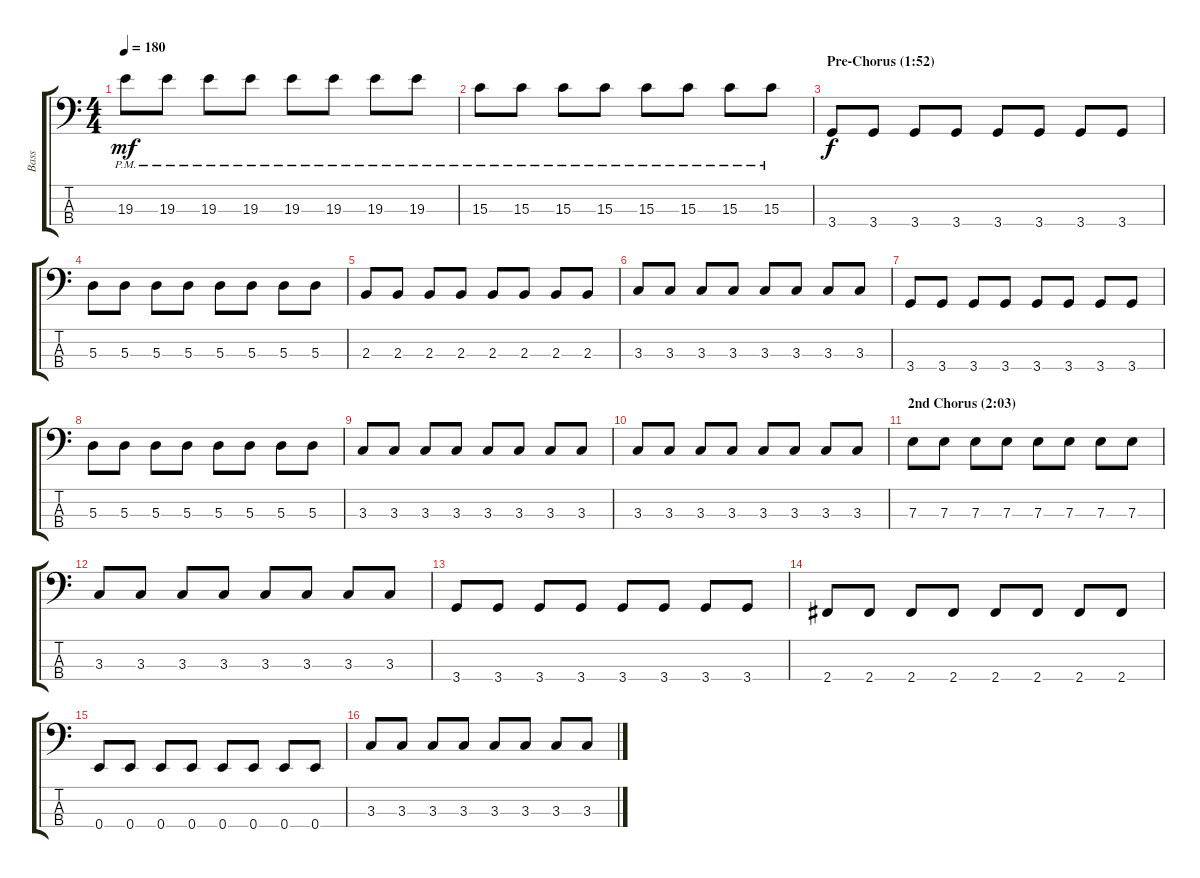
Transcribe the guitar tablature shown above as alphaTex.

\track ("Bass" "Bass") {instrument electricbassfinger}
\staff {score tabs}
\tuning (G2 D2 A1 E1) {hide}
\ts (4 4)
\tempo 180
\clef f4
\ks c
19.3{pm}.8{dy mf} 19.3{pm}.8 19.3{pm}.8 19.3{pm}.8 19.3{pm}.8 19.3{pm}.8 19.3{pm}.8 19.3{pm}.8 |
15.3{pm}.8 15.3{pm}.8 15.3{pm}.8 15.3{pm}.8 15.3{pm}.8 15.3{pm}.8 15.3{pm}.8 15.3{pm}.8 |
\section ("" "Pre-Chorus (1:52)")
3.4.8{dy f} 3.4.8 3.4.8 3.4.8 3.4.8 3.4.8 3.4.8 3.4.8 |
5.3.8 5.3.8 5.3.8 5.3.8 5.3.8 5.3.8 5.3.8 5.3.8 |
2.3.8 2.3.8 2.3.8 2.3.8 2.3.8 2.3.8 2.3.8 2.3.8 |
3.3.8 3.3.8 3.3.8 3.3.8 3.3.8 3.3.8 3.3.8 3.3.8 |
3.4.8 3.4.8 3.4.8 3.4.8 3.4.8 3.4.8 3.4.8 3.4.8 |
5.3.8 5.3.8 5.3.8 5.3.8 5.3.8 5.3.8 5.3.8 5.3.8 |
3.3.8 3.3.8 3.3.8 3.3.8 3.3.8 3.3.8 3.3.8 3.3.8 |
3.3.8 3.3.8 3.3.8 3.3.8 3.3.8 3.3.8 3.3.8 3.3.8 |
\section ("" "2nd Chorus (2:03)")
7.3.8 7.3.8 7.3.8 7.3.8 7.3.8 7.3.8 7.3.8 7.3.8 |
3.3.8 3.3.8 3.3.8 3.3.8 3.3.8 3.3.8 3.3.8 3.3.8 |
3.4.8 3.4.8 3.4.8 3.4.8 3.4.8 3.4.8 3.4.8 3.4.8 |
2.4.8 2.4.8 2.4.8 2.4.8 2.4.8 2.4.8 2.4.8 2.4.8 |
0.4.8 0.4.8 0.4.8 0.4.8 0.4.8 0.4.8 0.4.8 0.4.8 |
3.3.8 3.3.8 3.3.8 3.3.8 3.3.8 3.3.8 3.3.8 3.3.8
